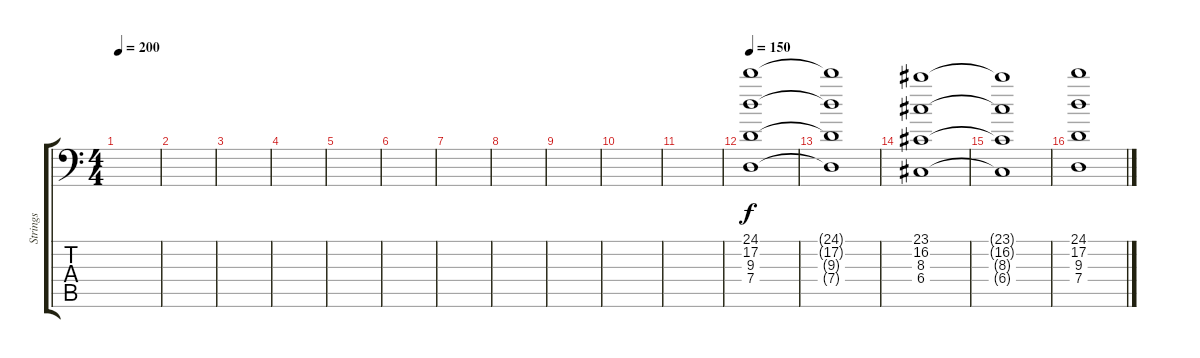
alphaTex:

\track ("Strings" "Strings") {instrument stringensemble1}
\staff {score tabs}
\tuning (D4 A3 F3 G2 D2 A1) {hide}
\ts (4 4)
\tempo 200
\clef f4
\ks c
|
|
|
|
|
|
|
|
|
|
|
\tempo 150
(24.1 17.2 9.3 7.4).1 |
(24.1{t} 17.2{t} 9.3{t} 7.4{t}).1 |
(23.1 16.2 8.3 6.4).1 |
(23.1{t} 16.2{t} 8.3{t} 6.4{t}).1 |
(24.1 17.2 9.3 7.4).1
